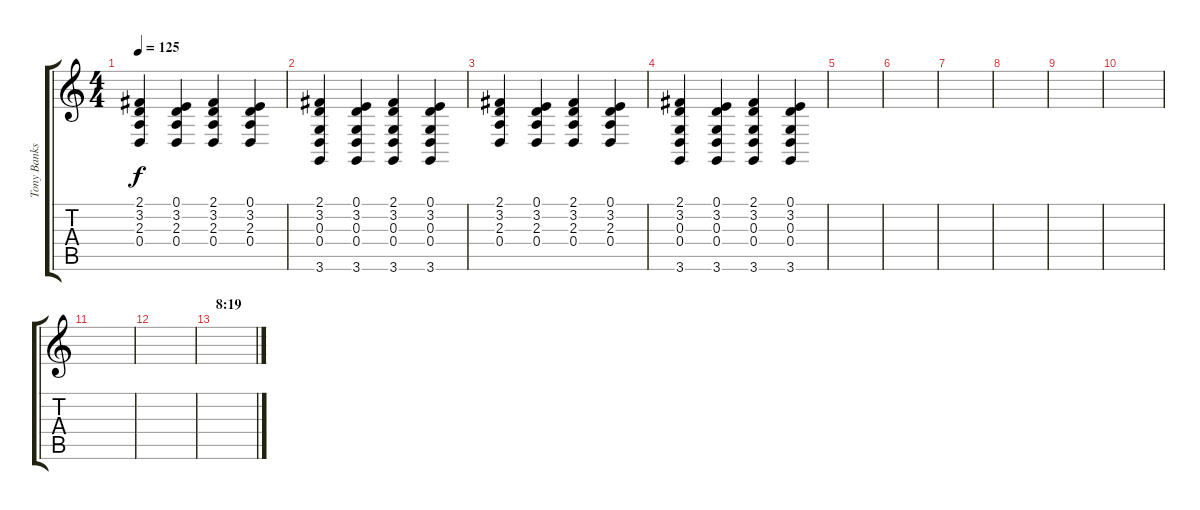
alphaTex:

\track ("Tony Banks (organ)" "Tony Banks") {instrument drawbarorgan}
\staff {score tabs}
\tuning (E4 B3 G3 D3 A2 E2) {hide}
\ts (4 4)
\tempo 125
\clef g2
\ks c
(2.1 3.2 2.3 0.4).4{dy f} (0.1 3.2 2.3 0.4).4 (2.1 3.2 2.3 0.4).4 (0.1 3.2 2.3 0.4).4 |
(2.1 3.2 0.3 0.4 3.6).4 (0.1 3.2 0.3 0.4 3.6).4 (2.1 3.2 0.3 0.4 3.6).4 (0.1 3.2 0.3 0.4 3.6).4 |
(2.1 3.2 2.3 0.4).4 (0.1 3.2 2.3 0.4).4 (2.1 3.2 2.3 0.4).4 (0.1 3.2 2.3 0.4).4 |
(2.1 3.2 0.3 0.4 3.6).4 (0.1 3.2 0.3 0.4 3.6).4 (2.1 3.2 0.3 0.4 3.6).4 (0.1 3.2 0.3 0.4 3.6).4 |
|
|
|
|
|
|
|
|
\section ("" "8:19")
